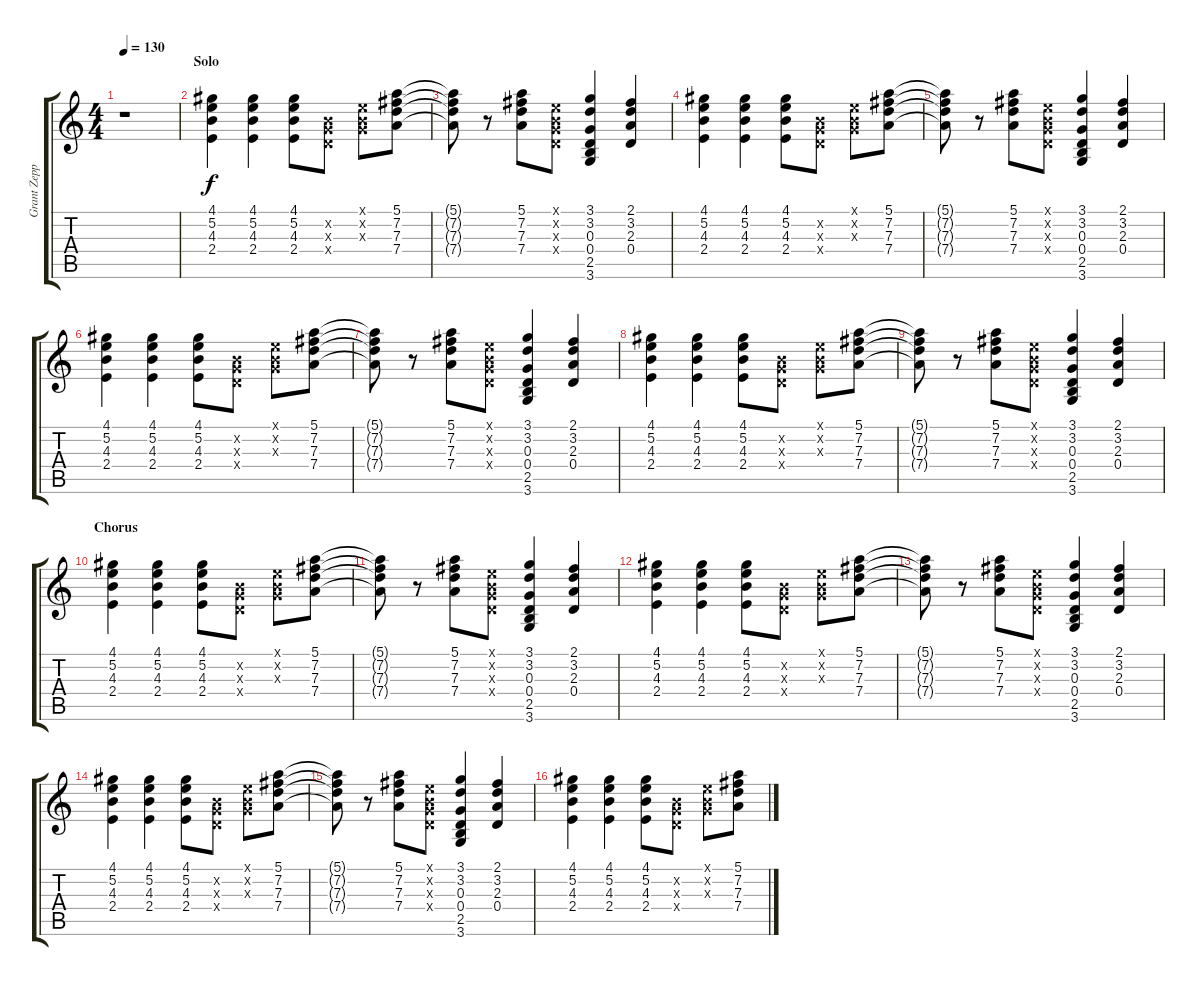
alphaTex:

\track ("Grant Zeppelin" "Grant Zepp") {instrument acousticguitarsteel}
\staff {score tabs}
\tuning (E4 B3 G3 D3 A2 E2) {hide}
\ts (4 4)
\tempo 130
\clef g2
\ks c
r.1{dy f} |
\section ("" "Solo")
(4.1 5.2 4.3 2.4).4 (4.1 5.2 4.3 2.4).4 (4.1 5.2 4.3 2.4).8 (0.2{x} 0.3{x} 0.4{x}).8 (0.1{x} 0.2{x} 0.3{x}).8 (5.1 7.2 7.3 7.4).8 |
(5.1{t} 7.2{t} 7.3{t} 7.4{t}).8 r.8 (5.1 7.2 7.3 7.4).8 (0.1{x} 0.2{x} 0.3{x} 0.4{x}).8 (3.1 3.2 0.3 0.4 2.5 3.6).4 (2.1 3.2 2.3 0.4).4 |
(4.1 5.2 4.3 2.4).4 (4.1 5.2 4.3 2.4).4 (4.1 5.2 4.3 2.4).8 (0.2{x} 0.3{x} 0.4{x}).8 (0.1{x} 0.2{x} 0.3{x}).8 (5.1 7.2 7.3 7.4).8 |
(5.1{t} 7.2{t} 7.3{t} 7.4{t}).8 r.8 (5.1 7.2 7.3 7.4).8 (0.1{x} 0.2{x} 0.3{x} 0.4{x}).8 (3.1 3.2 0.3 0.4 2.5 3.6).4 (2.1 3.2 2.3 0.4).4 |
(4.1 5.2 4.3 2.4).4 (4.1 5.2 4.3 2.4).4 (4.1 5.2 4.3 2.4).8 (0.2{x} 0.3{x} 0.4{x}).8 (0.1{x} 0.2{x} 0.3{x}).8 (5.1 7.2 7.3 7.4).8 |
(5.1{t} 7.2{t} 7.3{t} 7.4{t}).8 r.8 (5.1 7.2 7.3 7.4).8 (0.1{x} 0.2{x} 0.3{x} 0.4{x}).8 (3.1 3.2 0.3 0.4 2.5 3.6).4 (2.1 3.2 2.3 0.4).4 |
(4.1 5.2 4.3 2.4).4 (4.1 5.2 4.3 2.4).4 (4.1 5.2 4.3 2.4).8 (0.2{x} 0.3{x} 0.4{x}).8 (0.1{x} 0.2{x} 0.3{x}).8 (5.1 7.2 7.3 7.4).8 |
(5.1{t} 7.2{t} 7.3{t} 7.4{t}).8 r.8 (5.1 7.2 7.3 7.4).8 (0.1{x} 0.2{x} 0.3{x} 0.4{x}).8 (3.1 3.2 0.3 0.4 2.5 3.6).4 (2.1 3.2 2.3 0.4).4 |
\section ("" "Chorus")
(4.1 5.2 4.3 2.4).4 (4.1 5.2 4.3 2.4).4 (4.1 5.2 4.3 2.4).8 (0.2{x} 0.3{x} 0.4{x}).8 (0.1{x} 0.2{x} 0.3{x}).8 (5.1 7.2 7.3 7.4).8 |
(5.1{t} 7.2{t} 7.3{t} 7.4{t}).8 r.8 (5.1 7.2 7.3 7.4).8 (0.1{x} 0.2{x} 0.3{x} 0.4{x}).8 (3.1 3.2 0.3 0.4 2.5 3.6).4 (2.1 3.2 2.3 0.4).4 |
(4.1 5.2 4.3 2.4).4 (4.1 5.2 4.3 2.4).4 (4.1 5.2 4.3 2.4).8 (0.2{x} 0.3{x} 0.4{x}).8 (0.1{x} 0.2{x} 0.3{x}).8 (5.1 7.2 7.3 7.4).8 |
(5.1{t} 7.2{t} 7.3{t} 7.4{t}).8 r.8 (5.1 7.2 7.3 7.4).8 (0.1{x} 0.2{x} 0.3{x} 0.4{x}).8 (3.1 3.2 0.3 0.4 2.5 3.6).4 (2.1 3.2 2.3 0.4).4 |
(4.1 5.2 4.3 2.4).4 (4.1 5.2 4.3 2.4).4 (4.1 5.2 4.3 2.4).8 (0.2{x} 0.3{x} 0.4{x}).8 (0.1{x} 0.2{x} 0.3{x}).8 (5.1 7.2 7.3 7.4).8 |
(5.1{t} 7.2{t} 7.3{t} 7.4{t}).8 r.8 (5.1 7.2 7.3 7.4).8 (0.1{x} 0.2{x} 0.3{x} 0.4{x}).8 (3.1 3.2 0.3 0.4 2.5 3.6).4 (2.1 3.2 2.3 0.4).4 |
(4.1 5.2 4.3 2.4).4 (4.1 5.2 4.3 2.4).4 (4.1 5.2 4.3 2.4).8 (0.2{x} 0.3{x} 0.4{x}).8 (0.1{x} 0.2{x} 0.3{x}).8 (5.1 7.2 7.3 7.4).8
